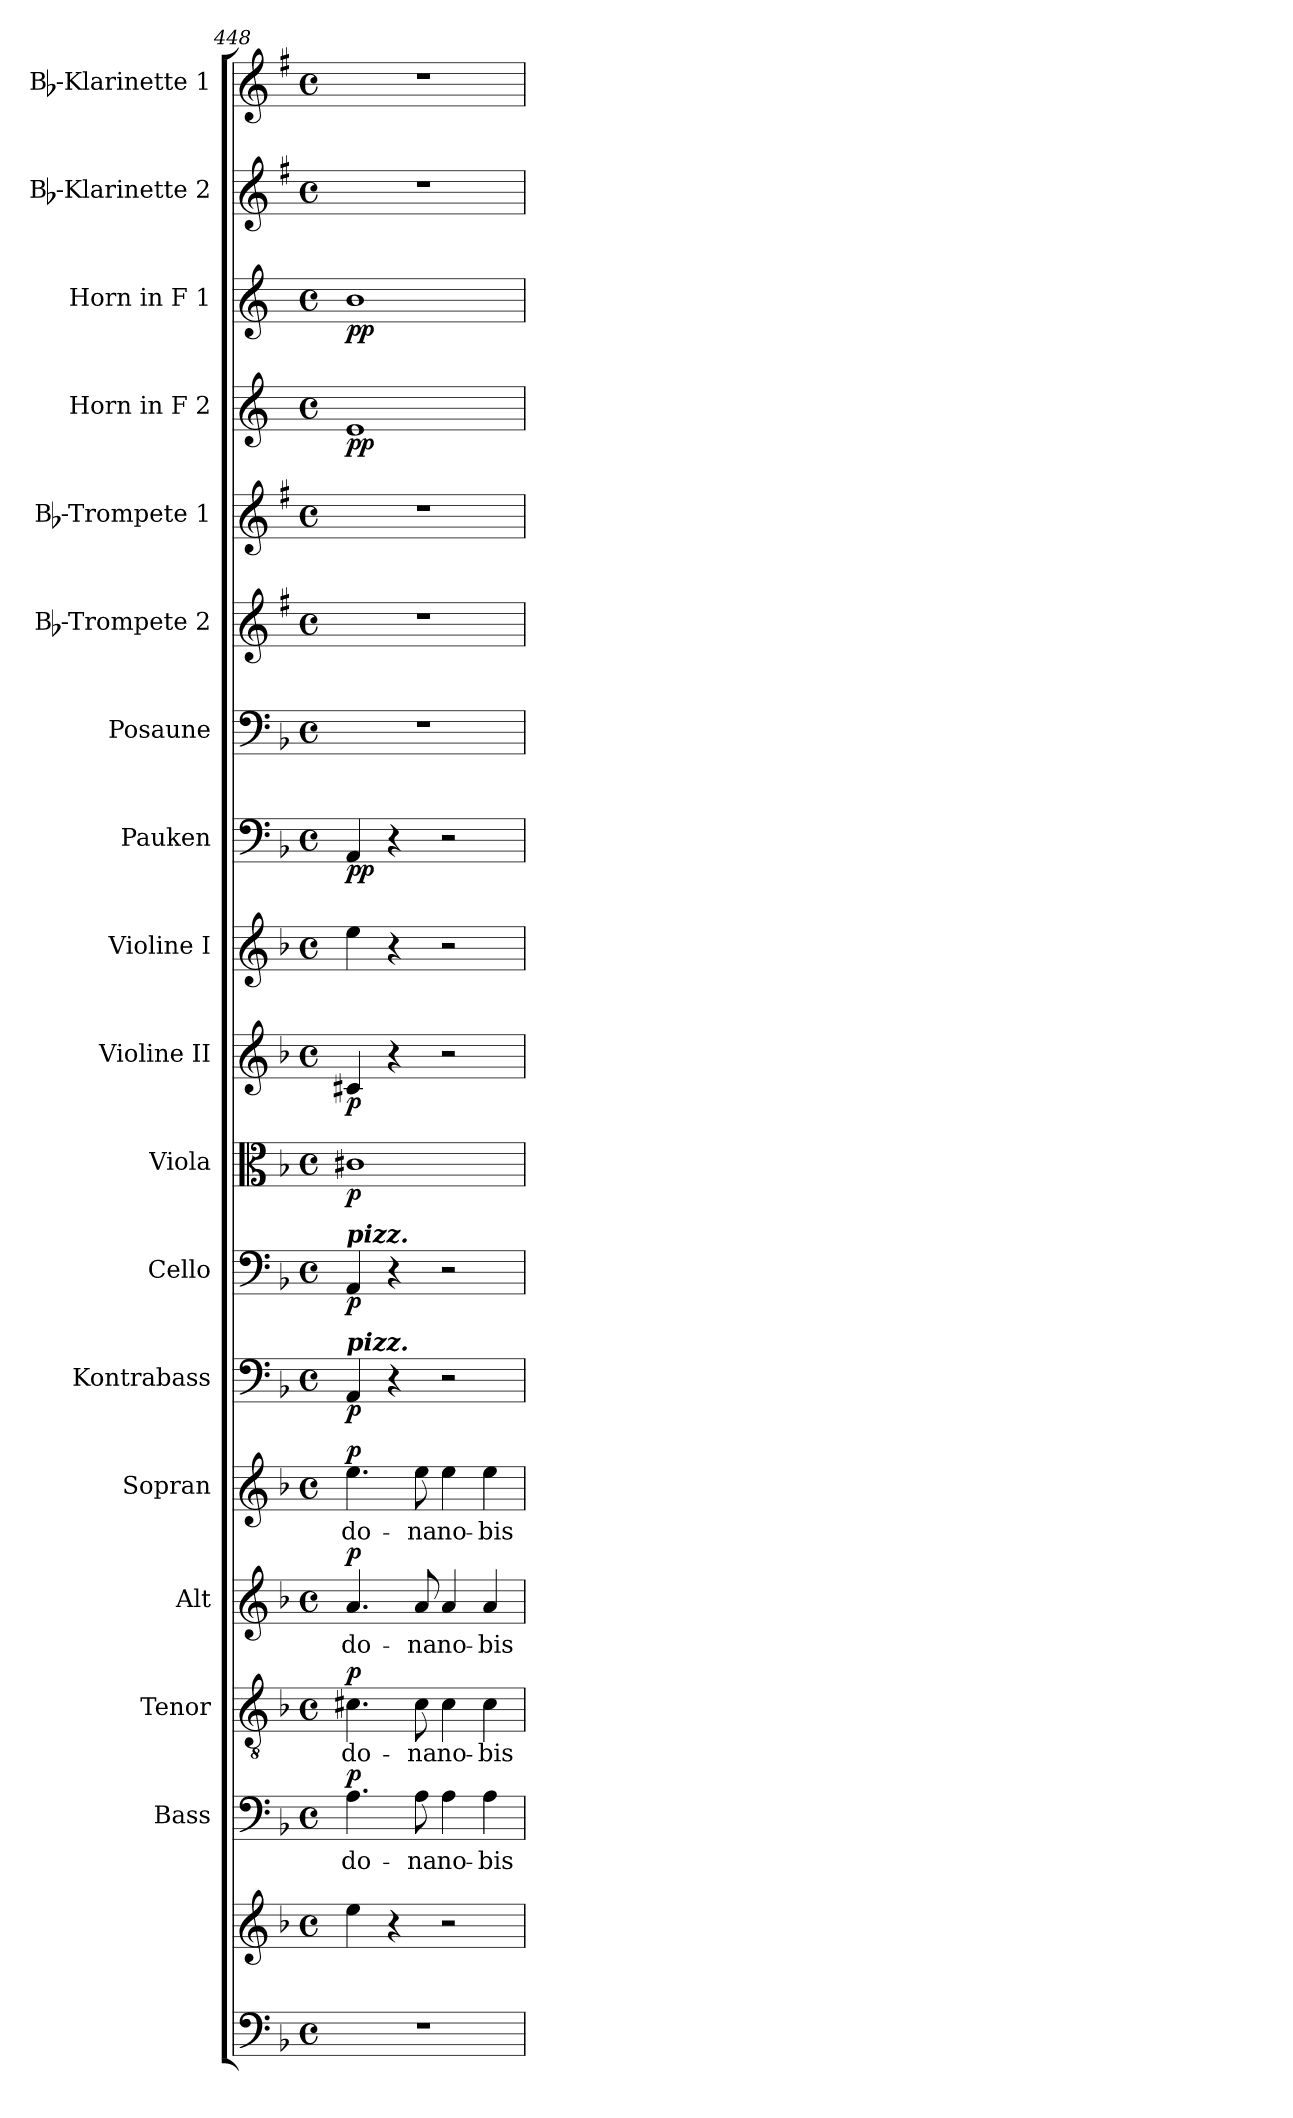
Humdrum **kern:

**kern	**kern	**kern	**text	**dynam	**kern	**text	**dynam	**kern	**text	**dynam	**kern	**text	**dynam	**kern	**dynam	**kern	**dynam	**kern	**dynam	**kern	**dynam	**kern	**kern	**dynam	**kern	**kern	**kern	**kern	**dynam	**kern	**dynam	**kern	**kern
*part18	*part18	*part17	*part17	*part17	*part16	*part16	*part16	*part15	*part15	*part15	*part14	*part14	*part14	*part13	*part13	*part12	*part12	*part11	*part11	*part10	*part10	*part9	*part8	*part8	*part7	*part6	*part5	*part4	*part4	*part3	*part3	*part2	*part1
*staff19	*staff18	*staff17	*staff17	*staff17	*staff16	*staff16	*staff16	*staff15	*staff15	*staff15	*staff14	*staff14	*staff14	*staff13	*staff13	*staff12	*staff12	*staff11	*staff11	*staff10	*staff10	*staff9	*staff8	*staff8	*staff7	*staff6	*staff5	*staff4	*staff4	*staff3	*staff3	*staff2	*staff1
*	*	*I"Bass	*	*	*I"Tenor	*	*	*I"Alt	*	*	*I"Sopran	*	*	*I"Kontrabass	*	*I"Cello	*	*I"Viola	*	*I"Violine II	*	*I"Violine I	*I"Pauken	*	*I"Posaune	*I"Bb-Trompete 2	*I"Bb-Trompete 1	*I"Horn in F 2	*	*I"Horn in F 1	*	*I"Bb-Klarinette 2	*I"Bb-Klarinette 1
*	*	*I'B.	*	*	*I'T.	*	*	*I'A.	*	*	*I'S.	*	*	*I'Kb.	*	*	*	*I'Vla.	*	*I'Vl. II	*	*I'Vl. I	*I'Pk.	*	*I'Pos.	*I'Bb Trp. 2	*I'Bb Trp. 1	*	*	*	*	*I'Bb Kl. 2	*I'Bb Kl. 1
*clefF4	*clefG2	*clefF4	*	*	*clefGv2	*	*	*clefG2	*	*	*clefG2	*	*	*clefF4	*	*clefF4	*	*clefC3	*	*clefG2	*	*clefG2	*clefF4	*	*clefF4	*clefG2	*clefG2	*clefG2	*	*clefG2	*	*clefG2	*clefG2
*	*	*	*	*	*	*	*	*	*	*	*	*	*	*ITrd7c12	*	*	*	*	*	*	*	*	*	*	*	*ITrd1c2	*ITrd1c2	*ITrd4c7	*	*ITrd4c7	*	*ITrd1c2	*ITrd1c2
*k[b-]	*k[b-]	*k[b-]	*	*	*k[b-]	*	*	*k[b-]	*	*	*k[b-]	*	*	*k[b-]	*	*k[b-]	*	*k[b-]	*	*k[b-]	*	*k[b-]	*k[b-]	*	*k[b-]	*k[b-]	*k[b-]	*k[b-]	*	*k[b-]	*	*k[b-]	*k[b-]
*F:	*F:	*F:	*	*	*F:	*	*	*F:	*	*	*F:	*	*	*F:	*	*F:	*	*F:	*	*F:	*	*F:	*F:	*	*F:	*F:	*F:	*F:	*	*F:	*	*F:	*F:
*M4/4	*M4/4	*M4/4	*	*	*M4/4	*	*	*M4/4	*	*	*M4/4	*	*	*M4/4	*	*M4/4	*	*M4/4	*	*M4/4	*	*M4/4	*M4/4	*	*M4/4	*M4/4	*M4/4	*M4/4	*	*M4/4	*	*M4/4	*M4/4
*met(c)	*met(c)	*met(c)	*	*	*met(c)	*	*	*met(c)	*	*	*met(c)	*	*	*met(c)	*	*met(c)	*	*met(c)	*	*met(c)	*	*met(c)	*met(c)	*	*met(c)	*met(c)	*met(c)	*met(c)	*	*met(c)	*	*met(c)	*met(c)
=448	=448	=448	=448	=448	=448	=448	=448	=448	=448	=448	=448	=448	=448	=448	=448	=448	=448	=448	=448	=448	=448	=448	=448	=448	=448	=448	=448	=448	=448	=448	=448	=448	=448
!	!	!	!	!	!	!	!	!	!	!	!	!	!	!	!	!LO:TX:a:Bi:t=pizz.	!	!	!	!	!	!	!	!	!	!	!	!	!	!	!	!	!
!	!	!	!	!	!	!	!	!	!	!	!	!	!	!LO:TX:a:Bi:t=pizz.	!	!	!	!	!	!	!	!	!	!	!	!	!	!	!	!	!	!	!
!	!	!	!LO:LY:b	!LO:DY:a	!	!LO:LY:b	!LO:DY:a	!	!LO:LY:b	!LO:DY:a	!	!LO:LY:b	!LO:DY:a	!	!LO:DY:b	!	!LO:DY:b	!	!LO:DY:b	!	!LO:DY:b	!	!	!LO:DY:b	!	!	!	!	!LO:DY:b	!	!LO:DY:b	!	!
1r	4ee\	4.A\	do-	p	4.c#X\	do-	p	4.a/	do-	p	4.ee\	do-	p	4AAA/	p	4AA/	p	1c#X	p	4c#X/	p	4ee\	4AA/	pp	1r	1r	1r	1A	pp	1e	pp	1r	1r
.	4r	.	.	.	.	.	.	.	.	.	.	.	.	4r	.	4r	.	.	.	4r	.	4r	4r	.	.	.	.	.	.	.	.	.	.
!	!	!	!LO:LY:b	!	!	!LO:LY:b	!	!	!LO:LY:b	!	!	!LO:LY:b	!	!	!	!	!	!	!	!	!	!	!	!	!	!	!	!	!	!	!	!	!
.	.	8A\	-na	.	8c#\	-na	.	8a/	-na	.	8ee\	-na	.	.	.	.	.	.	.	.	.	.	.	.	.	.	.	.	.	.	.	.	.
!	!	!	!LO:LY:b	!	!	!LO:LY:b	!	!	!LO:LY:b	!	!	!LO:LY:b	!	!	!	!	!	!	!	!	!	!	!	!	!	!	!	!	!	!	!	!	!
.	2r	4A\	no-	.	4c#\	no-	.	4a/	no-	.	4ee\	no-	.	2r	.	2r	.	.	.	2r	.	2r	2r	.	.	.	.	.	.	.	.	.	.
!	!	!	!LO:LY:b	!	!	!LO:LY:b	!	!	!LO:LY:b	!	!	!LO:LY:b	!	!	!	!	!	!	!	!	!	!	!	!	!	!	!	!	!	!	!	!	!
.	.	4A\	-bis	.	4c#\	-bis	.	4a/	-bis	.	4ee\	-bis	.	.	.	.	.	.	.	.	.	.	.	.	.	.	.	.	.	.	.	.	.
=	=	=	=	=	=	=	=	=	=	=	=	=	=	=	=	=	=	=	=	=	=	=	=	=	=	=	=	=	=	=	=	=	=
*-	*-	*-	*-	*-	*-	*-	*-	*-	*-	*-	*-	*-	*-	*-	*-	*-	*-	*-	*-	*-	*-	*-	*-	*-	*-	*-	*-	*-	*-	*-	*-	*-	*-
